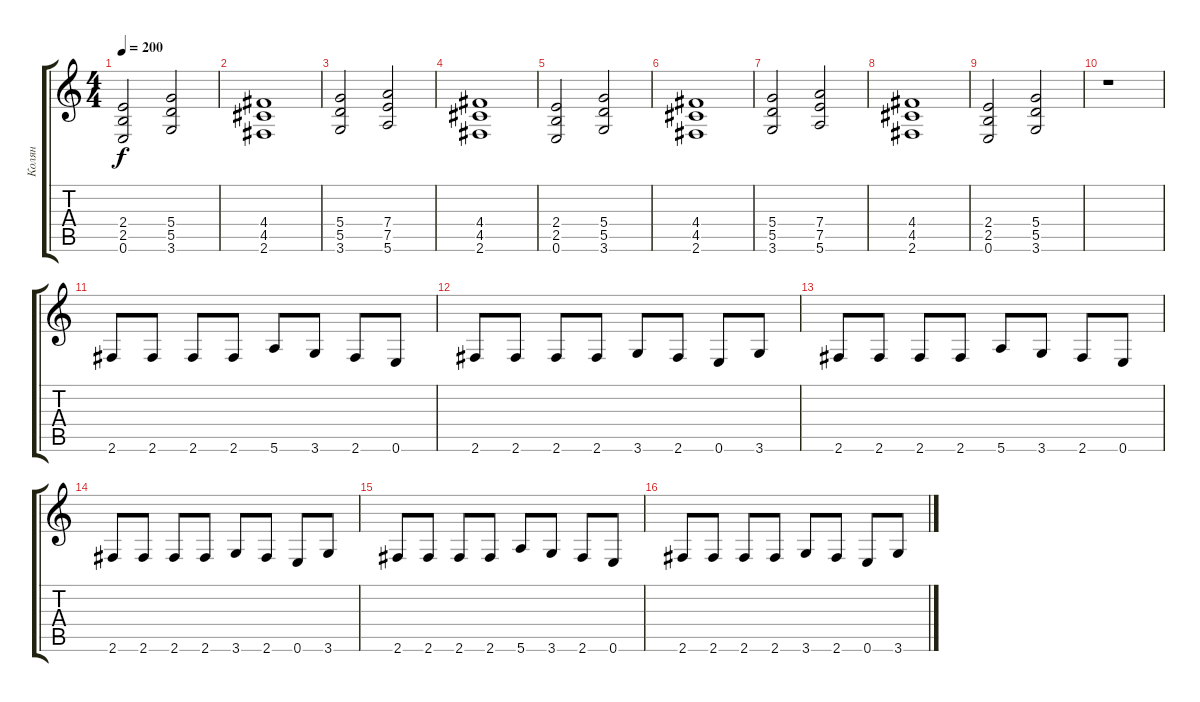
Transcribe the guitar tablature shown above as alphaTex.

\track ("Колян" "Колян") {instrument distortionguitar}
\staff {score tabs}
\tuning (E4 B3 G3 D3 A2 E2) {hide}
\ts (4 4)
\tempo 200
\clef g2
\ks c
(2.4 2.5 0.6).2{dy f} (5.4 5.5 3.6).2 |
(4.4 4.5 2.6).1 |
(5.4 5.5 3.6).2 (7.4 7.5 5.6).2 |
(4.4 4.5 2.6).1 |
(2.4 2.5 0.6).2 (5.4 5.5 3.6).2 |
(4.4 4.5 2.6).1 |
(5.4 5.5 3.6).2 (7.4 7.5 5.6).2 |
(4.4 4.5 2.6).1 |
(2.4 2.5 0.6).2 (5.4 5.5 3.6).2 |
r.1 |
2.6.8 2.6.8 2.6.8 2.6.8 5.6.8 3.6.8 2.6.8 0.6.8 |
2.6.8 2.6.8 2.6.8 2.6.8 3.6.8 2.6.8 0.6.8 3.6.8 |
2.6.8 2.6.8 2.6.8 2.6.8 5.6.8 3.6.8 2.6.8 0.6.8 |
2.6.8 2.6.8 2.6.8 2.6.8 3.6.8 2.6.8 0.6.8 3.6.8 |
2.6.8 2.6.8 2.6.8 2.6.8 5.6.8 3.6.8 2.6.8 0.6.8 |
2.6.8 2.6.8 2.6.8 2.6.8 3.6.8 2.6.8 0.6.8 3.6.8
